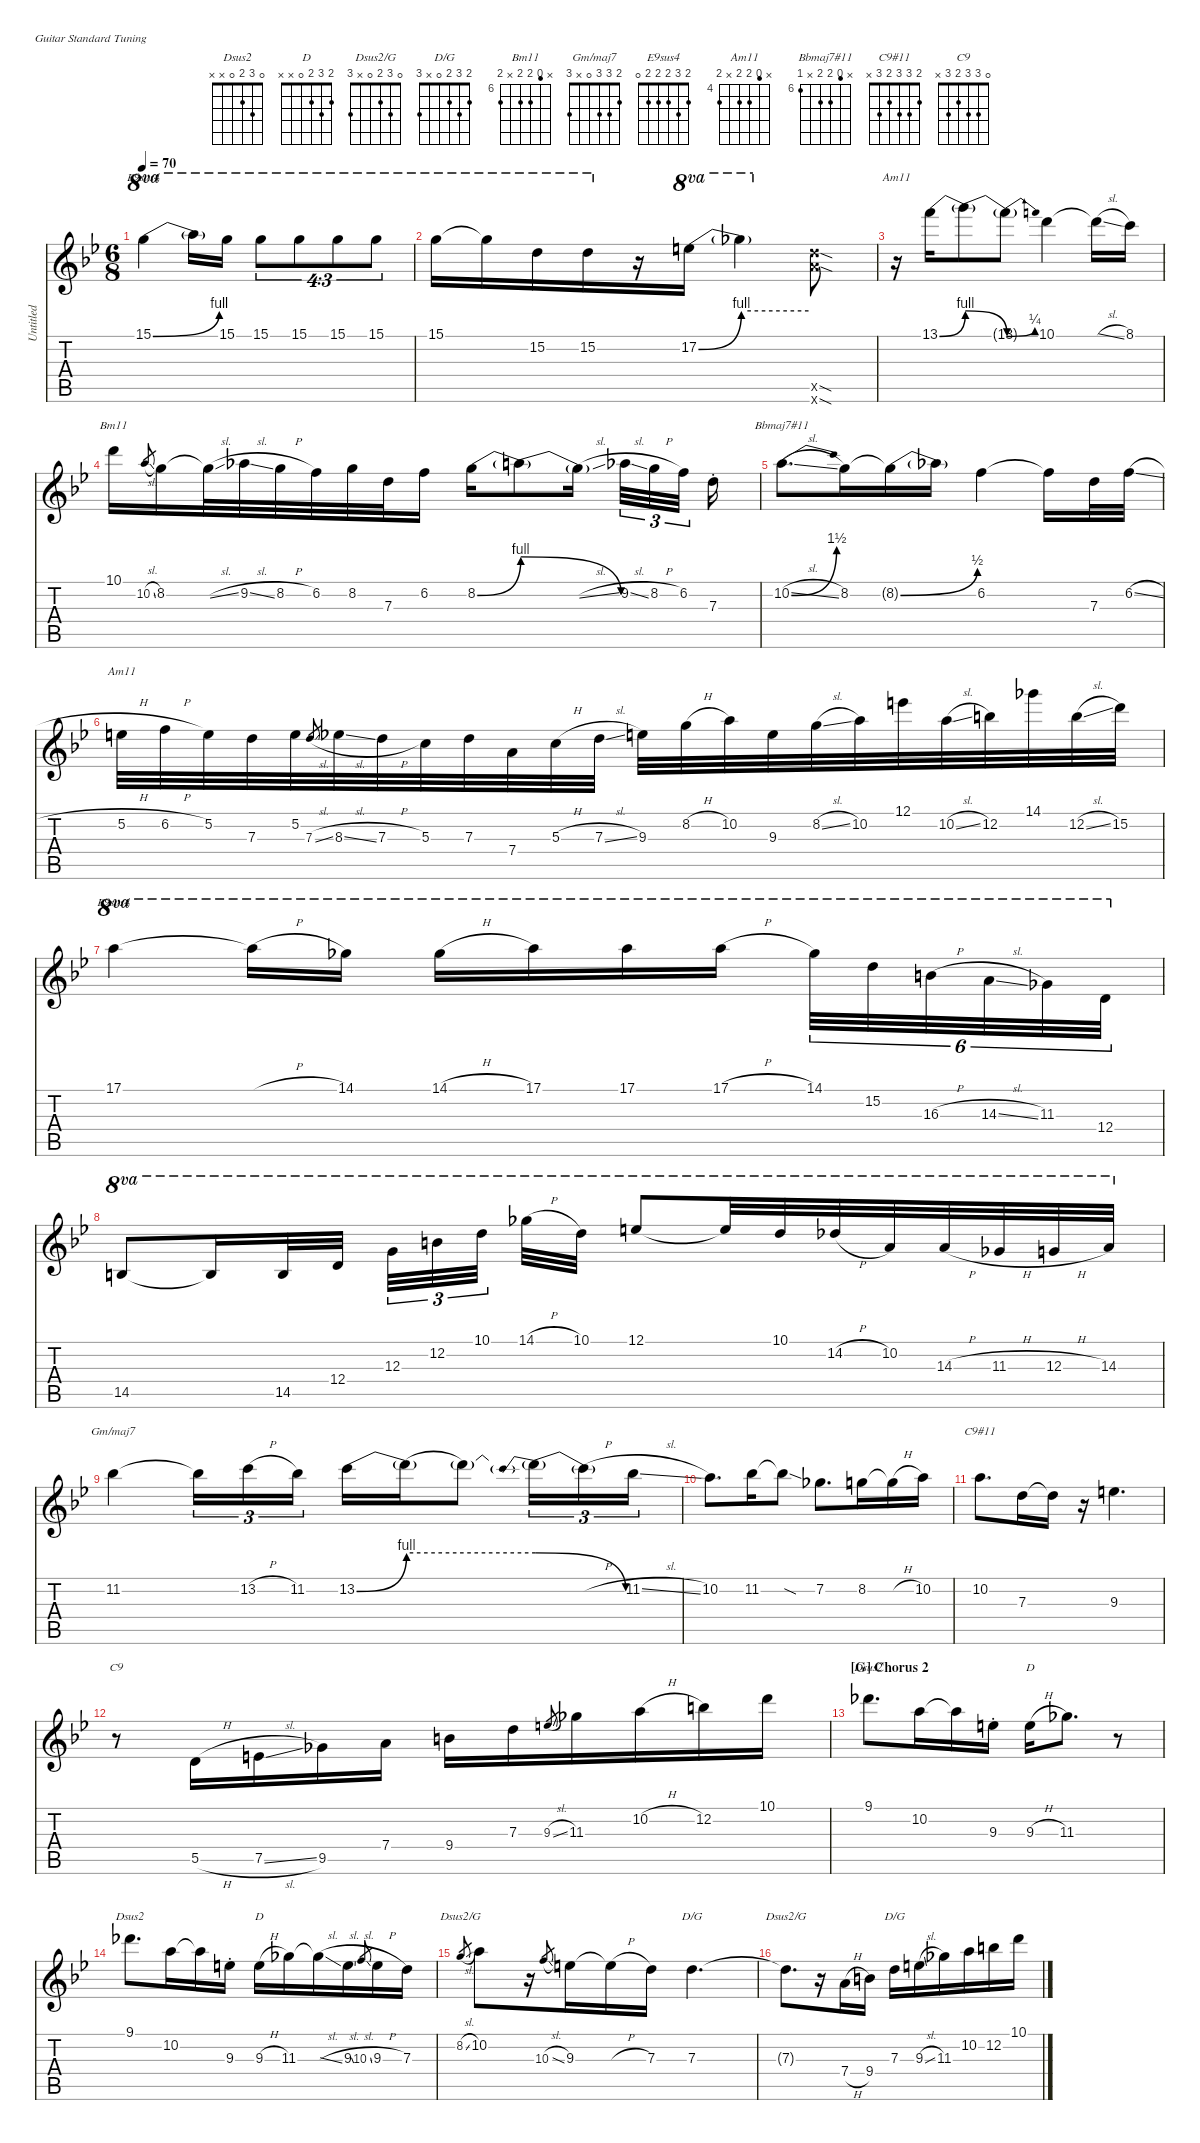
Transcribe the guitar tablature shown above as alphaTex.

\defaultSystemsLayout 4
\hideDynamics
\bracketExtendMode nobrackets
\otherSystemsTrackNameOrientation horizontal
\track ("Untitled" "Untitled") {instrument overdrivenguitar}
\staff {score tabs}
\tuning (E4 B3 G3 D3 A2 E2)
\chord ("Dsus2" 0 3 2 0 x x)
\chord ("D" 2 3 2 0 x x)
\chord ("Dsus2/G" 0 3 2 0 x 3)
\chord ("D/G" 2 3 2 0 x 3)
\chord ("Bm11" x 5 7 7 x 7) {firstfret 6}
\chord ("Gm/maj7" 2 3 3 0 x 3)
\chord ("E9sus4" 2 3 2 2 2 0)
\chord ("Am11" x 3 5 5 x 5) {firstfret 4}
\chord ("Bbmaj7#11" x 5 7 7 x 6) {firstfret 6}
\chord ("C9#11" 2 3 3 2 3 x)
\chord ("C9" 0 3 3 2 3 x)
\ts (6 8)
\tempo 70
\clef g2
\ks bb
15.1{be (bend 0 0 60 4) acc forcenatural}.4{ch "E9sus4" ot 8va dy mf beam Down} 15.1{t}.16{ot 8va beam Down} 15.1{acc forcenatural}.16{ot 8va beam Down} 15.1{acc forcenatural}.8{tu (4 3) ot 8va beam Down} 15.1{acc forcenatural}.8{tu (4 3) ot 8va beam Down} 15.1{acc forcenatural}.8{tu (4 3) ot 8va beam Down} 15.1{acc forcenatural}.8{tu (4 3) ot 8va beam Down} |
15.1{acc forcenatural}.16{ot 8va beam Down} 15.1{t acc forcenatural}.16{ot 8va beam Down} 15.2{acc forcenatural}.16{ot 8va beam Down} 15.2{acc forcenatural}.16{ot 8va beam Down} r.16{beam Down} 17.2{be (bend 0 0 60 4) acc forcenatural}.16{ot 8va beam Down} 17.2{be (hold 0 4 60 4) t}.4{ot 8va beam Down} (17.5{sod x acc forcenatural} 17.6{sod x acc forcenatural}).8{beam Down} |
r.16{ch "Am11" beam Down} 13.1{be (bend 0 0 60 4) acc forcenatural}.16{beam Down} 13.1{be (release 0 4 60 0) t}.8{beam Down} 13.1{be (bend 0 0 60 1) t acc forcenatural}.8{beam Down} 10.1{acc forcenatural}.4{beam Down} 10.1{sl t acc forcenatural}.16{beam Down} 8.1{acc forcenatural}.16{beam Down} |
10.1{acc forcenatural}.16{ch "Bm11" beam Down} 10.2{sl acc forcenatural}.8{gr beam Up} 8.2{acc forcenatural}.16{beam Down} 8.2{sl t acc forcenatural}.32{beam Down} 9.2{sl acc b}.32{beam Down} 8.2{h acc forcenatural}.32{beam Down} 6.2{acc forcenatural}.32{beam Down} 8.2{acc forcenatural}.32{beam Down} 7.3{acc forcenatural}.32{beam Down} 6.2{acc forcenatural}.16{beam Down} 8.2{be (bend 0 0 60 4) acc forcenatural}.16{beam Down} 8.2{be (release 0 4 60 0) t}.8{beam Down} 8.2{sl t acc forcenatural}.16{beam Down} 9.2{sl acc b}.32{tu (3 2) beam Down} 8.2{h acc forcenatural}.32{tu (3 2) beam Down} 6.2{acc forcenatural}.32{tu (3 2) beam Down} 7.3{st acc forcenatural}.16{beam Down} |
10.2{be (bend 0 0 60 6) sl acc forcenatural}.8{d ch "Bbmaj7#11" beam Down} 8.2{acc forcenatural}.16{beam Down} 8.2{be (bend 0 0 60 2) t acc forcenatural}.16{beam Down} 8.2{t}.16{beam Down} 6.2{acc forcenatural}.4{beam Down} 6.2{t acc forcenatural}.16{beam Down} 7.3{acc forcenatural}.32{beam Down} 6.2{sl acc forcenatural}.32{beam Down} |
5.2{h acc forcenatural}.32{ch "Am11" beam Down} 6.2{h acc forcenatural}.32{beam Down} 5.2{acc forcenatural}.32{beam Down} 7.3{acc forcenatural}.32{beam Down} 5.2{acc forcenatural}.32{beam Down} 7.3{sl acc forcenatural}.8{gr beam Up} 8.3{sl acc b}.32{beam Down} 7.3{h acc forcenatural}.32{beam Down} 5.3{acc forcenatural}.32{beam Down} 7.3{acc forcenatural}.32{beam Down} 7.4{acc forcenatural}.32{beam Down} 5.3{h acc forcenatural}.32{beam Down} 7.3{sl acc forcenatural}.32{beam Down} 9.3{acc forcenatural}.32{beam Down} 8.2{h acc forcenatural}.32{beam Down} 10.2{acc forcenatural}.32{beam Down} 9.3{acc forcenatural}.32{beam Down} 8.2{sl acc forcenatural}.32{beam Down} 10.2{acc forcenatural}.32{beam Down} 12.1{acc forcenatural}.32{beam Down} 10.2{sl acc forcenatural}.32{beam Down} 12.2{acc forcenatural}.32{beam Down} 14.1{acc b}.32{beam Down} 12.2{sl acc forcenatural}.32{beam Down} 15.2{acc forcenatural}.32{beam Down} |
17.1{acc forcenatural}.4{ch "E9sus4" ot 8va beam Down} 17.1{h t acc forcenatural}.16{ot 8va beam Down} 14.1{acc b}.16{ot 8va beam Down} 14.1{h acc b}.16{ot 8va beam Down} 17.1{acc forcenatural}.16{ot 8va beam Down} 17.1{acc forcenatural}.16{ot 8va beam Down} 17.1{h acc forcenatural}.16{ot 8va beam Down} 14.1{acc b}.32{tu (6 4) ot 8va beam Down} 15.2{acc forcenatural}.32{tu (6 4) ot 8va beam Down} 16.3{h acc forcenatural}.32{tu (6 4) ot 8va beam Down} 14.3{sl acc forcenatural}.32{tu (6 4) ot 8va beam Down} 11.3{acc b}.32{tu (6 4) ot 8va beam Down} 12.4{acc forcenatural}.32{tu (6 4) ot 8va beam Down} |
14.5{acc forcenatural}.8{ot 8va beam Up} 14.5{t acc forcenatural}.16{ot 8va beam Up} 14.5{acc forcenatural}.32{ot 8va beam Up} 12.4{acc forcenatural}.32{ot 8va beam Up} 12.3{acc forcenatural}.32{tu (3 2) ot 8va beam Down} 12.2{acc forcenatural}.32{tu (3 2) ot 8va beam Down} 10.1{acc forcenatural}.32{tu (3 2) ot 8va beam Down} 14.1{h acc b}.32{ot 8va beam Down} 10.1{acc forcenatural}.32{ot 8va beam Down} 12.1{acc forcenatural}.8{ot 8va beam Up} 12.1{t acc forcenatural}.32{ot 8va beam Up} 10.1{acc forcenatural}.32{ot 8va beam Up} 14.2{h acc b}.32{ot 8va beam Up} 10.2{acc forcenatural}.32{ot 8va beam Up} 14.3{h acc forcenatural}.32{ot 8va beam Up} 11.3{h acc b}.32{ot 8va beam Up} 12.3{h acc forcenatural}.32{ot 8va beam Up} 14.3{acc forcenatural}.32{ot 8va beam Up} |
11.2{acc b}.4{ch "Gm/maj7" beam Down} 11.2{t acc b}.16{tu (3 2) beam Down} 13.2{h acc forcenatural}.16{tu (3 2) beam Down} 11.2{acc b}.16{tu (3 2) beam Down} 13.2{be (bend 0 0 60 4) acc forcenatural}.16{beam Down} 13.2{be (hold 0 4 60 4) t}.16{beam Down} 13.2{t}.8{beam Down} 13.2{be (prebendrelease 0 4 60 0) t}.16{tu (3 2) beam Down} 13.2{h t acc forcenatural}.16{tu (3 2) beam Down} 11.2{sl acc b}.16{tu (3 2) beam Down} |
10.2{acc forcenatural}.8{d beam Down} 11.2{acc b}.16{beam Down} 11.2{sod t acc b}.8{beam Down} 7.2{acc b}.8{d beam Down} 8.2{acc forcenatural}.16{beam Down} 8.2{h t acc forcenatural}.16{beam Down} 10.2{acc forcenatural}.16{beam Down} |
10.2{acc forcenatural}.8{d ch "C9#11" beam Down} 7.3{acc forcenatural}.16{beam Down} 7.3{t acc forcenatural}.16{beam Down} r.16{beam Down} 9.3{acc forcenatural}.4{d beam Down} |
r.8{ch "C9" beam Down} 5.5{h acc forcenatural}.16{beam Up} 7.5{sl acc forcenatural}.16{beam Up} 9.5{acc b}.16{beam Up} 7.4{acc forcenatural}.16{beam Up} 9.4{acc forcenatural}.16{beam Down} 7.3{acc forcenatural}.16{beam Down} 9.3{sl acc forcenatural}.8{gr beam Up} 11.3{acc b}.16{beam Down} 10.2{h acc forcenatural}.16{beam Down} 12.2{acc forcenatural}.16{beam Down} 10.1{acc forcenatural}.16{beam Down} |
\section ("G" "Chorus 2")
9.1{acc b}.8{d ch "Dsus2" beam Down} 10.2{acc forcenatural}.16{beam Down} 10.2{t acc forcenatural}.16{beam Down} 9.3{st acc forcenatural}.16{beam Down} 9.3{h acc forcenatural}.16{ch "D" beam Down} 11.3{acc b}.8{d beam Down} r.8{beam Down} |
9.1{acc b}.8{d ch "Dsus2" beam Down} 10.2{acc forcenatural}.16{beam Down} 10.2{t acc forcenatural}.16{beam Down} 9.3{st acc forcenatural}.16{beam Down} 9.3{h acc forcenatural}.16{ch "D" beam Down} 11.3{acc b}.16{beam Down} 11.3{sl t acc b}.16{beam Down} 9.3{sl acc forcenatural}.16{beam Down} 10.3{sl acc forcenatural}.8{gr beam Up} 9.3{h acc forcenatural}.16{beam Down} 7.3{acc forcenatural}.16{beam Down} |
8.2{sl acc forcenatural}.8{ch "Dsus2/G" gr beam Up} 10.2{acc forcenatural}.8{beam Down} r.16{beam Down} 10.3{sl acc forcenatural}.8{gr beam Up} 9.3{acc forcenatural}.16{beam Down} 9.3{h t acc forcenatural}.16{beam Down} 7.3{acc forcenatural}.16{beam Down} 7.3{acc forcenatural}.4{d ch "D/G" beam Down} |
7.3{t acc forcenatural}.8{d ch "Dsus2/G" beam Down} r.16{beam Down} 7.4{h acc forcenatural}.16{beam Down} 9.4{acc forcenatural}.16{beam Down} 7.3{acc forcenatural}.16{ch "D/G" beam Down} 9.3{sl acc forcenatural}.16{beam Down} 11.3{acc b}.16{beam Down} 10.2{acc forcenatural}.16{beam Down} 12.2{acc forcenatural}.16{beam Down} 10.1{acc forcenatural}.16{beam Down}
